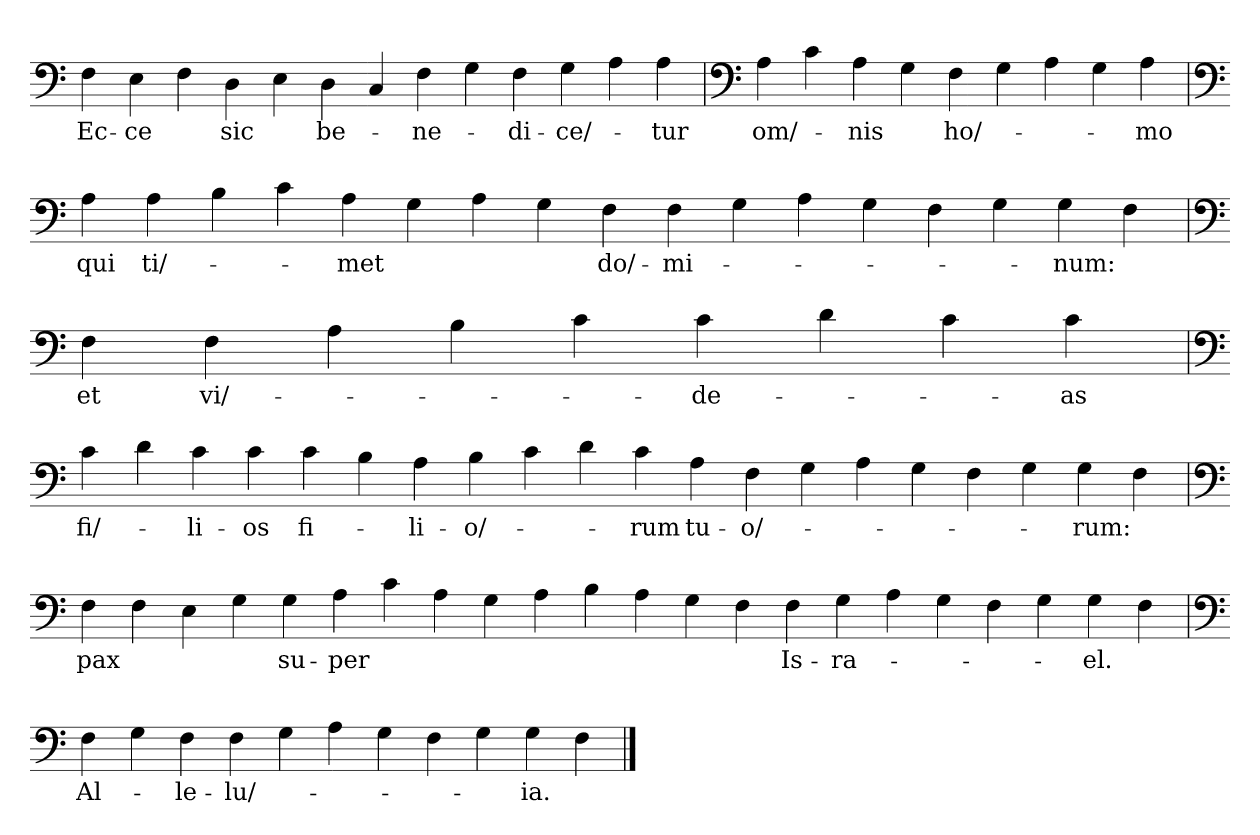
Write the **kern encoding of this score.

**kern	**text
*part1	*part1
*staff1	*staff1
*clefF4	*
=	=
4F	Ec-
4E	-ce
4F	.
4D	sic
4E	.
4D	be-
4C	.
4F	-ne-
4G	.
4F	-di-
4G	-ce/-
4A	.
4A	-tur
=`	=`
*clefF4	*
4A	om/-
4c	.
4A	-nis
4G	.
4F	ho/-
4G	.
4A	.
4G	.
4A	-mo
='	='
*clefF4	*
4A	qui
4A	ti/-
4B	.
4c	.
4A	-met
4G	.
4A	.
4G	.
4F	do/-
4F	-mi-
4G	.
4A	.
4G	.
4F	.
4G	.
4G	-num:
4F	.
='	='
*clefF4	*
4F	et
4F	vi/-
4A	.
4B	.
4c	.
4c	-de-
4d	.
4c	.
4c	-as
=`	=`
*clefF4	*
4c	fi/-
4d	.
4c	-li-
4c	-os
4c	fi-
4B	.
4A	-li-
4B	-o/-
4c	.
4d	.
4c	-rum
4A	tu-
4F	-o/-
4G	.
4A	.
4G	.
4F	.
4G	.
4G	-rum:
4F	.
='	='
*clefF4	*
4F	pax
4F	.
4E	.
4G	.
4G	su-
4A	-per
4c	.
4A	.
4G	.
4A	.
4B	.
4A	.
4G	.
4F	.
4F	Is-
4G	-ra-
4A	.
4G	.
4F	.
4G	.
4G	-el.
4F	.
=	=
*clefF4	*
4F	Al-
4G	.
4F	-le-
4F	-lu/-
4G	.
4A	.
4G	.
4F	.
4G	.
4G	-ia.
4F	.
==	==
*-	*-
